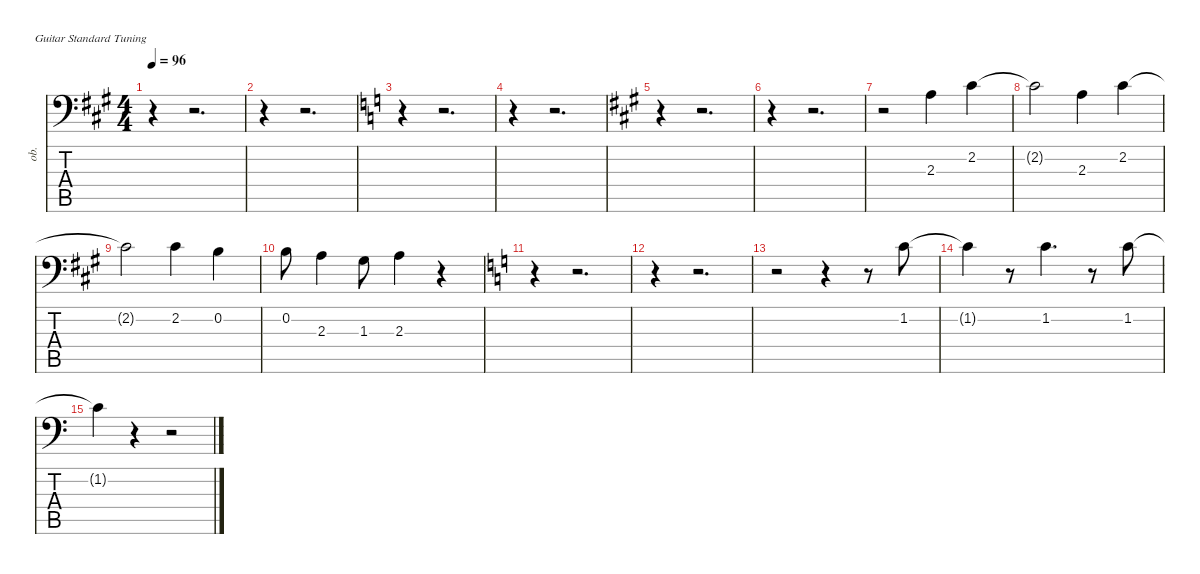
\defaultSystemsLayout 4
\hideDynamics
\bracketExtendMode nobrackets
\track ("Track 1" "ob.") {instrument oboe}
\staff {score tabs}
\tuning (E4 B3 G3 D3 A2 E2)
\ts (4 4)
\tempo 96
\clef f4
\ks a
r.4{dy f beam Down} r.2{d beam Down} |
r.4{beam Down} r.2{d beam Down} |
\ks c
r.4{beam Down} r.2{d beam Down} |
r.4{beam Down} r.2{d beam Down} |
\ks a
r.4{beam Down} r.2{d beam Down} |
r.4{beam Down} r.2{d beam Down} |
r.2{beam Down} 2.3{acc forcenatural}.4{beam Down} 2.2{acc #}.4{beam Down} |
2.2{t acc #}.2{beam Down} 2.3{acc forcenatural}.4{beam Down} 2.2{acc #}.4{beam Down} |
2.2{t acc #}.2{beam Down} 2.2{acc #}.4{beam Down} 0.2{acc forcenatural}.4{beam Down} |
0.2{acc forcenatural}.8{beam Down} 2.3{acc forcenatural}.4{beam Down} 1.3{acc #}.8{beam Down} 2.3{acc forcenatural}.4{beam Down} r.4{beam Down} |
\ks c
r.4{beam Down} r.2{d beam Down} |
r.4{beam Down} r.2{d beam Down} |
r.2{beam Down} r.4{beam Down} r.8{beam Down} 1.2.8{beam Down} |
1.2{t}.4{beam Down} r.8{beam Down} 1.2.4{d beam Down} r.8{beam Down} 1.2.8{beam Down} |
1.2{t}.4{beam Down} r.4{beam Down} r.2{beam Down}
